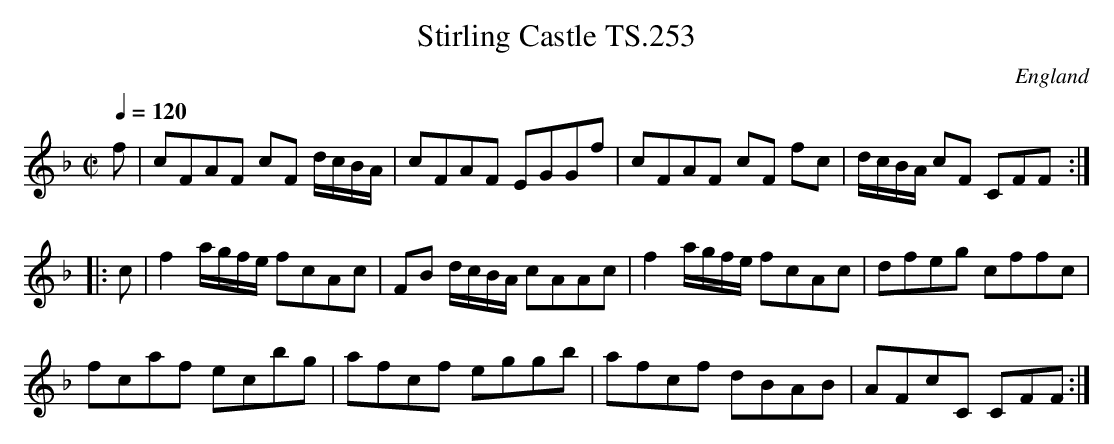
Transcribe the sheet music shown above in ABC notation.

X:1
T:Stirling Castle TS.253
M:C|
L:1/8
Q:1/4=120
O:England
K:F major
f|cFAF cF d/c/B/A/|cFAF EGGf|cFAF cF fc|d/c/B/A/ cF CFF:|!
|:c|f2a/g/f/e/ fcAc|FB  d/c/B/A/ cAAc|f2a/g/f/e/ fcAc|dfeg cffc|!
fcaf ecbg|afcf eggb|afcf dBAB|AFcC CFF:|
